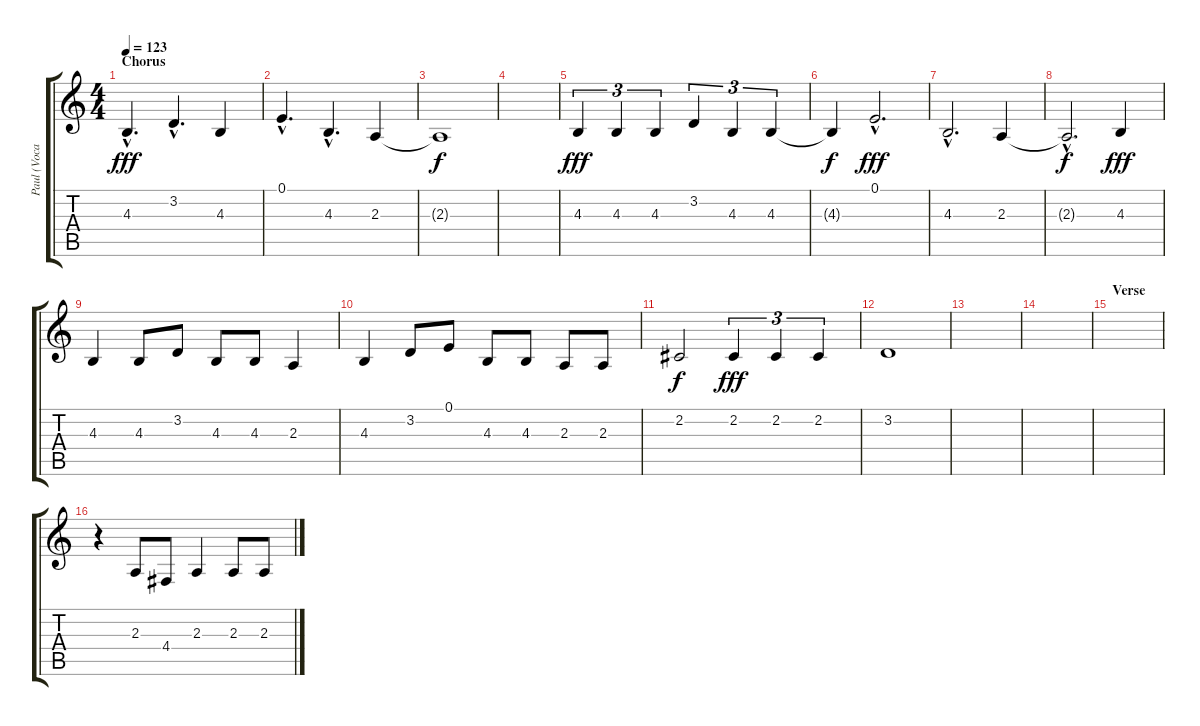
\track ("Paul (Vocals)" "Paul (Voca") {instrument tenorsax}
\staff {score tabs}
\tuning (E4 B3 G3 D3 A2 E2) {hide}
\ts (4 4)
\section ("" "Chorus")
\tempo 123
\clef g2
\ks c
4.3{hac}.4{d dy fff volume 16} 3.2{hac}.4{d} 4.3.4 |
0.1{hac}.4{d} 4.3{hac}.4{d} 2.3.4 |
2.3{t}.1{dy f} |
|
4.3.4{tu (3 2) dy fff} 4.3.4{tu (3 2)} 4.3.4{tu (3 2)} 3.2.4{tu (3 2)} 4.3.4{tu (3 2)} 4.3.4{tu (3 2)} |
4.3{t}.4{dy f} 0.1{hac}.2{d dy fff} |
4.3{hac}.2{d} 2.3.4 |
2.3{hac t}.2{d dy f} 4.3.4{dy fff} |
4.3.4 4.3.8 3.2.8 4.3.8 4.3.8 2.3.4 |
4.3.4 3.2.8 0.1.8 4.3.8 4.3.8 2.3.8 2.3.8 |
2.2.2{dy f} 2.2.4{tu (3 2) dy fff} 2.2.4{tu (3 2)} 2.2.4{tu (3 2)} |
3.2.1 |
|
|
\section ("" "Verse")
|
r.4{volume 15} 2.3.8 4.4.8 2.3.4 2.3.8 2.3.8
